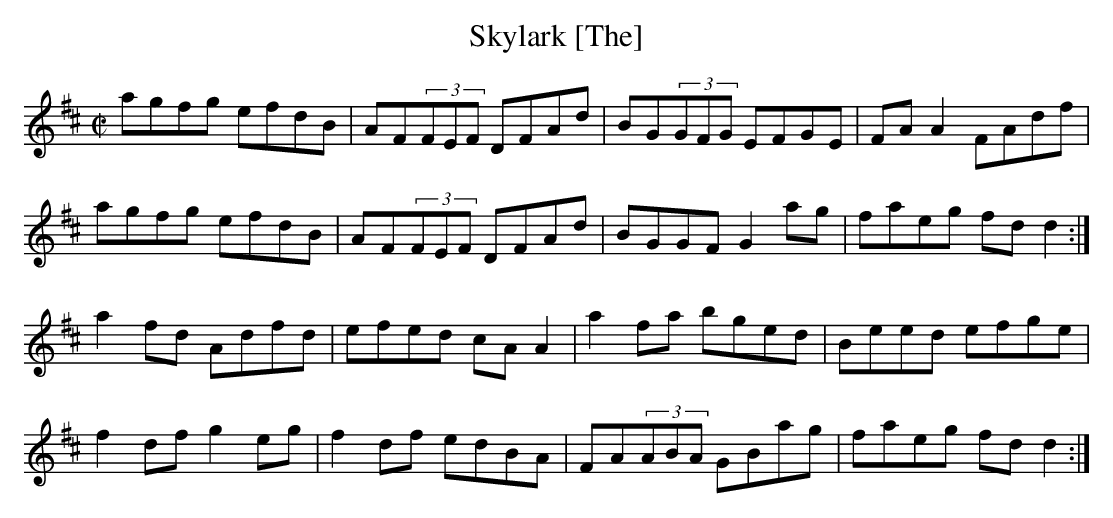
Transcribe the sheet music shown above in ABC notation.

X:1
T: Skylark [The]
M: C|
L: 1/8
K: D
agfg efdB|AF(3FEF DFAd|BG(3GFG EFGE|FAA2 FAdf|
agfg efdB|AF(3FEF DFAd|BGGF G2ag|faeg fdd2 :|
a2fd Adfd|efed cAA2|a2fa bged|Beed efge|
f2df g2eg|f2df edBA|FA(3ABA GBag|faeg fdd2 :|
